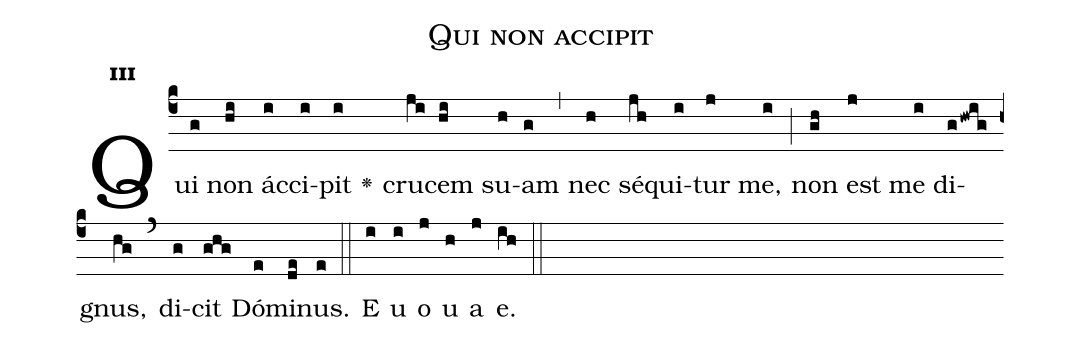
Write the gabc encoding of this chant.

name:Qui non accipit;
office-part:Antiphona;
mode:3;
%%
initial-style: 1;
name: Qui non accipit;
book: Antiphonae & Responsoria/Tomus IV, p. 62;
occasion: Dominica XIII per Annum;
office-part: Laudes Ant Ba;
annotation: 3a;
centering-scheme: english;
font: OFLSortsMillGoudy;
height: 11;
width: 4.5;
%%
(c4)Qui(g) non(hi) ác(i)ci(i)pit(i) <v>\greheightstar</v>() cru(ji)cem(hi) su(h)am(g) (,) nec(h) sé(jh)qui(i)tur(j) me,(i) (;) non(gh) est(j) me(i) di(ghwig)gnus,(hg) (`) di(g)cit(ghg) Dó(e)mi(de)nus.(e) (::) E(i) u(i) o(j) u(h) a(j) e.(ih) (::)
